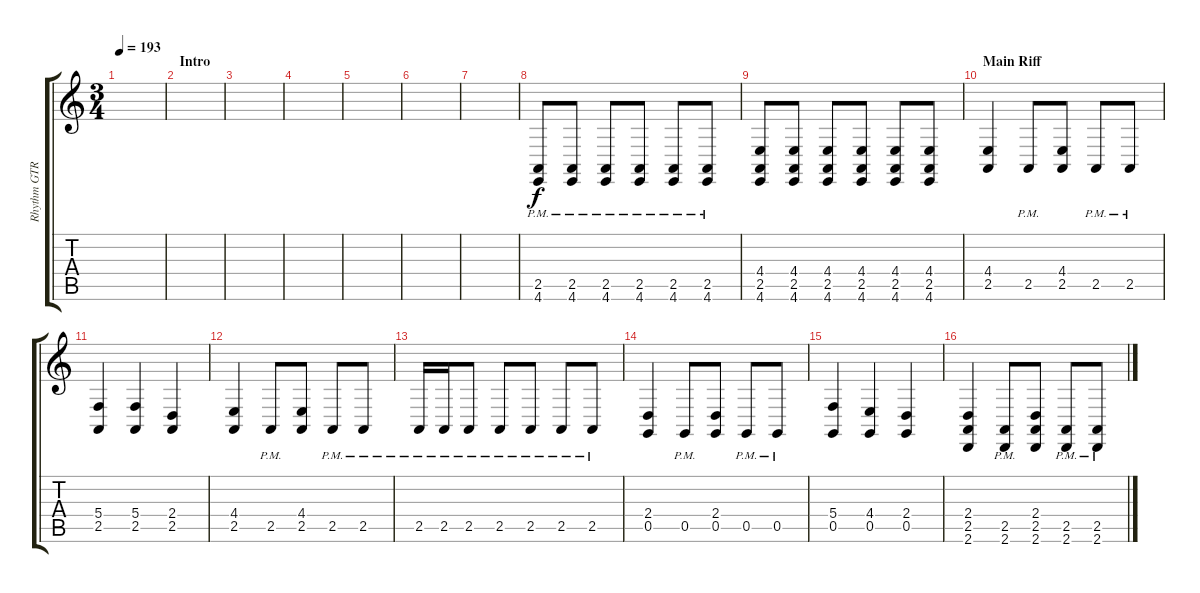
\track ("Rhythm GTR 2" "Rhythm GTR") {instrument choiraahs}
\staff {score tabs}
\tuning (D4 A3 F3 C3 G2 C2) {hide}
\ts (3 4)
\tempo 193
\clef g2
\ks c
|
\section ("" "Intro")
|
|
|
|
|
|
(2.5{pm} 4.6{pm}).8 (2.5{pm} 4.6{pm}).8 (2.5{pm} 4.6{pm}).8 (2.5{pm} 4.6{pm}).8 (2.5{pm} 4.6{pm}).8 (2.5{pm} 4.6{pm}).8 |
(4.4 2.5 4.6).8 (4.4 2.5 4.6).8 (4.4 2.5 4.6).8 (4.4 2.5 4.6).8 (4.4 2.5 4.6).8 (4.4 2.5 4.6).8 |
\section ("" "Main Riff")
(4.4 2.5).4 2.5{pm}.8 (4.4 2.5).8 2.5{pm}.8 2.5{pm}.8 |
(5.4 2.5).4 (5.4 2.5).4 (2.4 2.5).4 |
(4.4 2.5).4 2.5{pm}.8 (4.4 2.5).8 2.5{pm}.8 2.5{pm}.8 |
2.5{pm}.16 2.5{pm}.16 2.5{pm}.8 2.5{pm}.8 2.5{pm}.8 2.5{pm}.8 2.5{pm}.8 |
(2.4 0.5).4 0.5{pm}.8 (2.4 0.5).8 0.5{pm}.8 0.5{pm}.8 |
(5.4 0.5).4 (4.4 0.5).4 (2.4 0.5).4 |
(2.4 2.5 2.6).4 (2.5{pm} 2.6{pm}).8 (2.4 2.5 2.6).8 (2.5{pm} 2.6{pm}).8 (2.5{pm} 2.6{pm}).8
